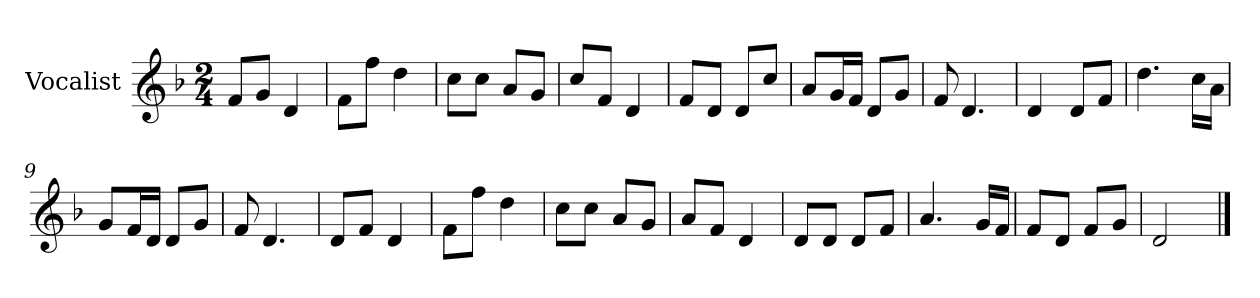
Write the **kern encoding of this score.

**kern
*part1
*staff1
*I"Vocalist
*k[b-]
*F:
*M2/4
=
8fL
8gJ
4d
=1
8fL
8ffJ
4dd
=2
8ccL
8ccJ
8aL
8gJ
=3
8ccL
8fJ
4d
=4
8fL
8dJ
8dL
8ccJ
=5
8aL
16gL
16fJJ
8dL
8gJ
=6
8f
4.d
=7
4d
8dL
8fJ
=8
4.dd
16ccLL
16aJJ
=9
8gL
16fL
16dJJ
8dL
8gJ
=10
8f
4.d
=11
8dL
8fJ
4d
=12
8fL
8ffJ
4dd
=13
8ccL
8ccJ
8aL
8gJ
=14
8aL
8fJ
4d
=15
8dL
8dJ
8dL
8fJ
=16
4.a
16gLL
16fJJ
=17
8fL
8dJ
8fL
8gJ
=18
2d
==
*-
